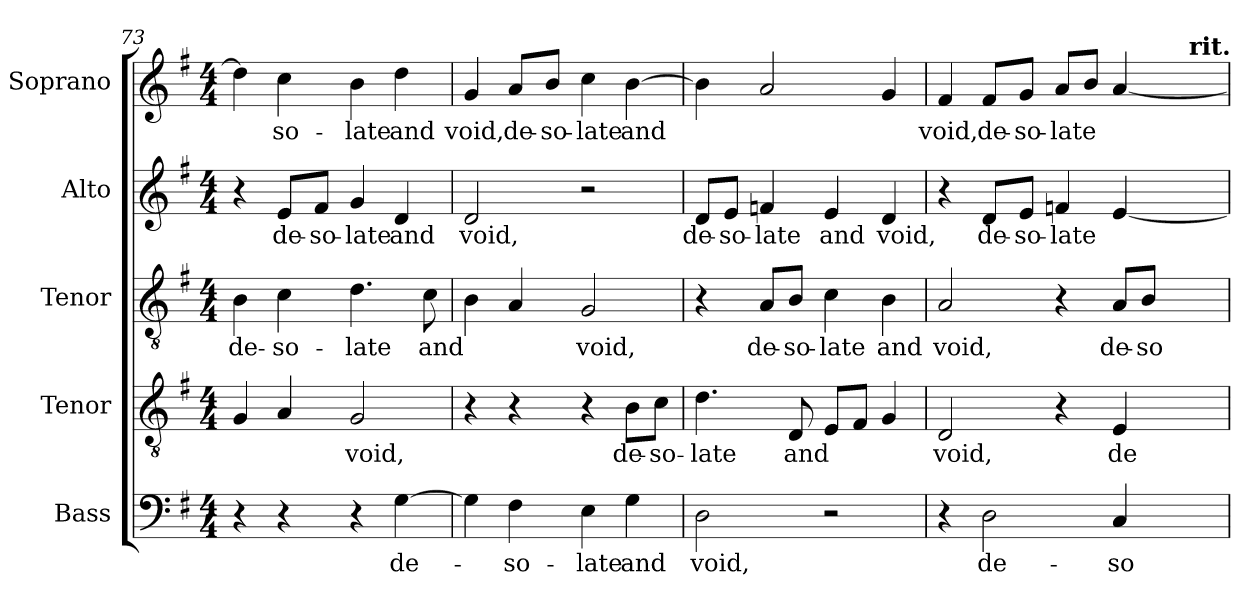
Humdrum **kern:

**kern	**text	**kern	**text	**kern	**text	**kern	**text	**kern	**text
*part5	*part5	*part4	*part4	*part3	*part3	*part2	*part2	*part1	*part1
*staff5	*staff5	*staff4	*staff4	*staff3	*staff3	*staff2	*staff2	*staff1	*staff1
*I"Bass	*	*I"Tenor	*	*I"Tenor	*	*I"Alto	*	*I"Soprano	*
*I'B.	*	*I'T.	*	*I'T.	*	*I'A.	*	*I'S.	*
!!LO:PB:g=z
*clefF4	*	*clefGv2	*	*clefGv2	*	*clefG2	*	*clefG2	*
*	*	*ITrd7c12	*	*ITrd7c12	*	*	*	*	*
*k[f#]	*	*k[f#]	*	*k[f#]	*	*k[f#]	*	*k[f#]	*
*G:	*	*G:	*	*G:	*	*G:	*	*G:	*
*M4/4	*	*M4/4	*	*M4/4	*	*M4/4	*	*M4/4	*
=73	=73	=73	=73	=73	=73	=73	=73	=73	=73
!	!	!	!	!	!LO:LY:b:color=#000000	!	!	!	!
4r	.	4GGi/	.	4BBi\	de-	4r	.	4ddi\]	.
!	!	!	!	!	!LO:LY:b:color=#000000	!	!	!	!
!	!	!	!	!	!	!	!LO:LY:b:color=#000000	!	!
!	!	!	!	!	!	!	!	!	!LO:LY:b:color=#000000
4r	.	4AAi/	.	4Ci\	-so-	8ei/L	de-	4cci\	-so-
!	!	!	!	!	!	!	!LO:LY:b:color=#000000	!	!
.	.	.	.	.	.	8f#i/J	-so-	.	.
!	!	!	!LO:LY:b:color=#000000	!	!	!	!	!	!
!	!	!	!	!	!LO:LY:b:color=#000000	!	!	!	!
!	!	!	!	!	!	!	!LO:LY:b:color=#000000	!	!
!	!	!	!	!	!	!	!	!	!LO:LY:b:color=#000000
4r	.	2GGi/	void,	4.Di\	-late	4gi/	-late	4bi\	-late
!	!LO:LY:b:color=#000000	!	!	!	!	!	!	!	!
!	!	!	!	!	!	!	!LO:LY:b:color=#000000	!	!
!	!	!	!	!	!	!	!	!	!LO:LY:b:color=#000000
[4Gi\	de-	.	.	.	.	4di/	and	4ddi\	and
!	!	!	!	!	!LO:LY:b:color=#000000	!	!	!	!
.	.	.	.	8Ci\	and	.	.	.	.
=74	=74	=74	=74	=74	=74	=74	=74	=74	=74
!	!	!	!	!	!	!	!LO:LY:b:color=#000000	!	!
!	!	!	!	!	!	!	!	!	!LO:LY:b:color=#000000
4Gi\]	.	4r	.	4BBi\	.	2di/	void,	4gi/	void,
!	!LO:LY:b:color=#000000	!	!	!	!	!	!	!	!
!	!	!	!	!	!	!	!	!	!LO:LY:b:color=#000000
4F#i\	-so-	4r	.	4AAi/	.	.	.	8ai/L	de-
!	!	!	!	!	!	!	!	!	!LO:LY:b:color=#000000
.	.	.	.	.	.	.	.	8bi/J	-so-
!	!LO:LY:b:color=#000000	!	!	!	!	!	!	!	!
!	!	!	!	!	!LO:LY:b:color=#000000	!	!	!	!
!	!	!	!	!	!	!	!	!	!LO:LY:b:color=#000000
4Ei\	-late	4r	.	2GGi/	void,	2r	.	4cci\	-late
!	!LO:LY:b:color=#000000	!	!	!	!	!	!	!	!
!	!	!	!LO:LY:b:color=#000000	!	!	!	!	!	!
!	!	!	!	!	!	!	!	!	!LO:LY:b:color=#000000
4Gi\	and	8BBi\L	de-	.	.	.	.	[4bi\	and
!	!	!	!LO:LY:b:color=#000000	!	!	!	!	!	!
.	.	8Ci\J	-so-	.	.	.	.	.	.
=75	=75	=75	=75	=75	=75	=75	=75	=75	=75
!	!LO:LY:b:color=#000000	!	!	!	!	!	!	!	!
!	!	!	!LO:LY:b:color=#000000	!	!	!	!	!	!
!	!	!	!	!	!	!	!LO:LY:b:color=#000000	!	!
2Di\	void,	4.Di\	-late	4r	.	8di/L	de-	4bi\]	.
!	!	!	!	!	!	!	!LO:LY:b:color=#000000	!	!
.	.	.	.	.	.	8ei/J	-so-	.	.
!	!	!	!	!	!LO:LY:b:color=#000000	!	!	!	!
!	!	!	!	!	!	!	!LO:LY:b:color=#000000	!	!
.	.	.	.	8AAi/L	de-	4fni/	-late	2ai/	.
!	!	!	!LO:LY:b:color=#000000	!	!	!	!	!	!
!	!	!	!	!	!LO:LY:b:color=#000000	!	!	!	!
.	.	8DDi/	and	8BBi/J	-so-	.	.	.	.
!	!	!	!	!	!LO:LY:b:color=#000000	!	!	!	!
!	!	!	!	!	!	!	!LO:LY:b:color=#000000	!	!
2r	.	8EEi/L	.	4Ci\	-late	4ei/	and	.	.
.	.	8FF#i/J	.	.	.	.	.	.	.
!	!	!	!	!	!LO:LY:b:color=#000000	!	!	!	!
!	!	!	!	!	!	!	!LO:LY:b:color=#000000	!	!
.	.	4GGi/	.	4BBi\	and	4di/	void,	4gi/	.
!!LO:LB:g=z
=76	=76	=76	=76	=76	=76	=76	=76	=76	=76
!	!	!	!LO:LY:b:color=#000000	!	!	!	!	!	!
!	!	!	!	!	!LO:LY:b:color=#000000	!	!	!	!
!	!	!	!	!	!	!	!	!	!LO:LY:b:color=#000000
*	*	*	*	*	*	*	*	*^	*
4r	.	2DDi/	void,	2AAi/	void,	4r	.	4f#i/	2ryy	void,
!	!LO:LY:b:color=#000000	!	!	!	!	!	!	!	!	!
!	!	!	!	!	!	!	!LO:LY:b:color=#000000	!	!	!
!	!	!	!	!	!	!	!	!	!	!LO:LY:b:color=#000000
2Di\	de-	.	.	.	.	8di/L	de-	8f#i/L	.	de-
!	!	!	!	!	!	!	!LO:LY:b:color=#000000	!	!	!
!	!	!	!	!	!	!	!	!	!	!LO:LY:b:color=#000000
.	.	.	.	.	.	8ei/J	-so-	8gi/J	.	-so-
!	!	!	!	!	!	!	!LO:LY:b:color=#000000	!	!	!
!	!	!	!	!	!	!	!	!	!	!LO:LY:b:color=#000000
.	.	4r	.	4r	.	4fni/	-late	8ai/L	4ryy	-late
.	.	.	.	.	.	.	.	8bi/J	.	.
!	!LO:LY:b:color=#000000	!	!	!	!	!	!	!	!	!
!	!	!	!LO:LY:b:color=#000000	!	!	!	!	!	!	!
!	!	!	!	!	!LO:LY:b:color=#000000	!	!	!	!	!
4Ci/	-so-	4EEi/	de-	8AAi/L	de-	[4ei/	.	[4ai/	8ryy	.
!	!	!	!	!	!LO:LY:b:color=#000000	!	!	!	!	!
.	.	.	.	8BBi/J	-so-	.	.	.	16ryy	.
.	.	.	.	.	.	.	.	.	32ryy	.
.	.	.	.	.	.	.	.	.	64ryy	.
.	.	.	.	.	.	.	.	.	128...ryy	.
!	!	!	!	!	!	!	!	!	!LO:TX:a:B:t=rit.	!
.	.	.	.	.	.	.	.	.	1024ryy	.
*	*	*	*	*	*	*	*	*v	*v	*
=	=	=	=	=	=	=	=	=	=
*-	*-	*-	*-	*-	*-	*-	*-	*-	*-
